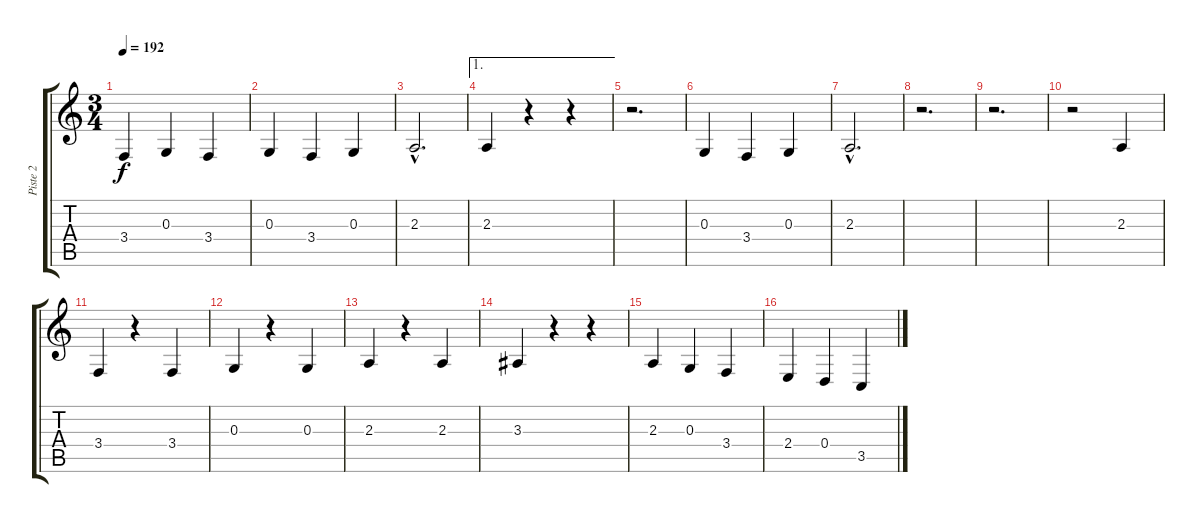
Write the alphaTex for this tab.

\track ("Piste 2" "Piste 2") {instrument trombone}
\staff {score tabs}
\tuning (E4 B3 G3 D3 A2 E2) {hide}
\ts (3 4)
\tempo 192
\clef g2
\ks c
3.4.4{dy f} 0.3.4 3.4.4 |
0.3.4 3.4.4 0.3.4 |
2.3{hac}.2{d} |
\ae 1
2.3.4 r.4 r.4 |
r.2{d} |
0.3.4 3.4.4 0.3.4 |
2.3{hac}.2{d} |
r.2{d} |
r.2{d} |
r.2 2.3.4 |
3.4.4 r.4 3.4.4 |
0.3.4 r.4 0.3.4 |
2.3.4 r.4 2.3.4 |
3.3.4 r.4 r.4 |
2.3.4 0.3.4 3.4.4 |
2.4.4 0.4.4 3.5.4
